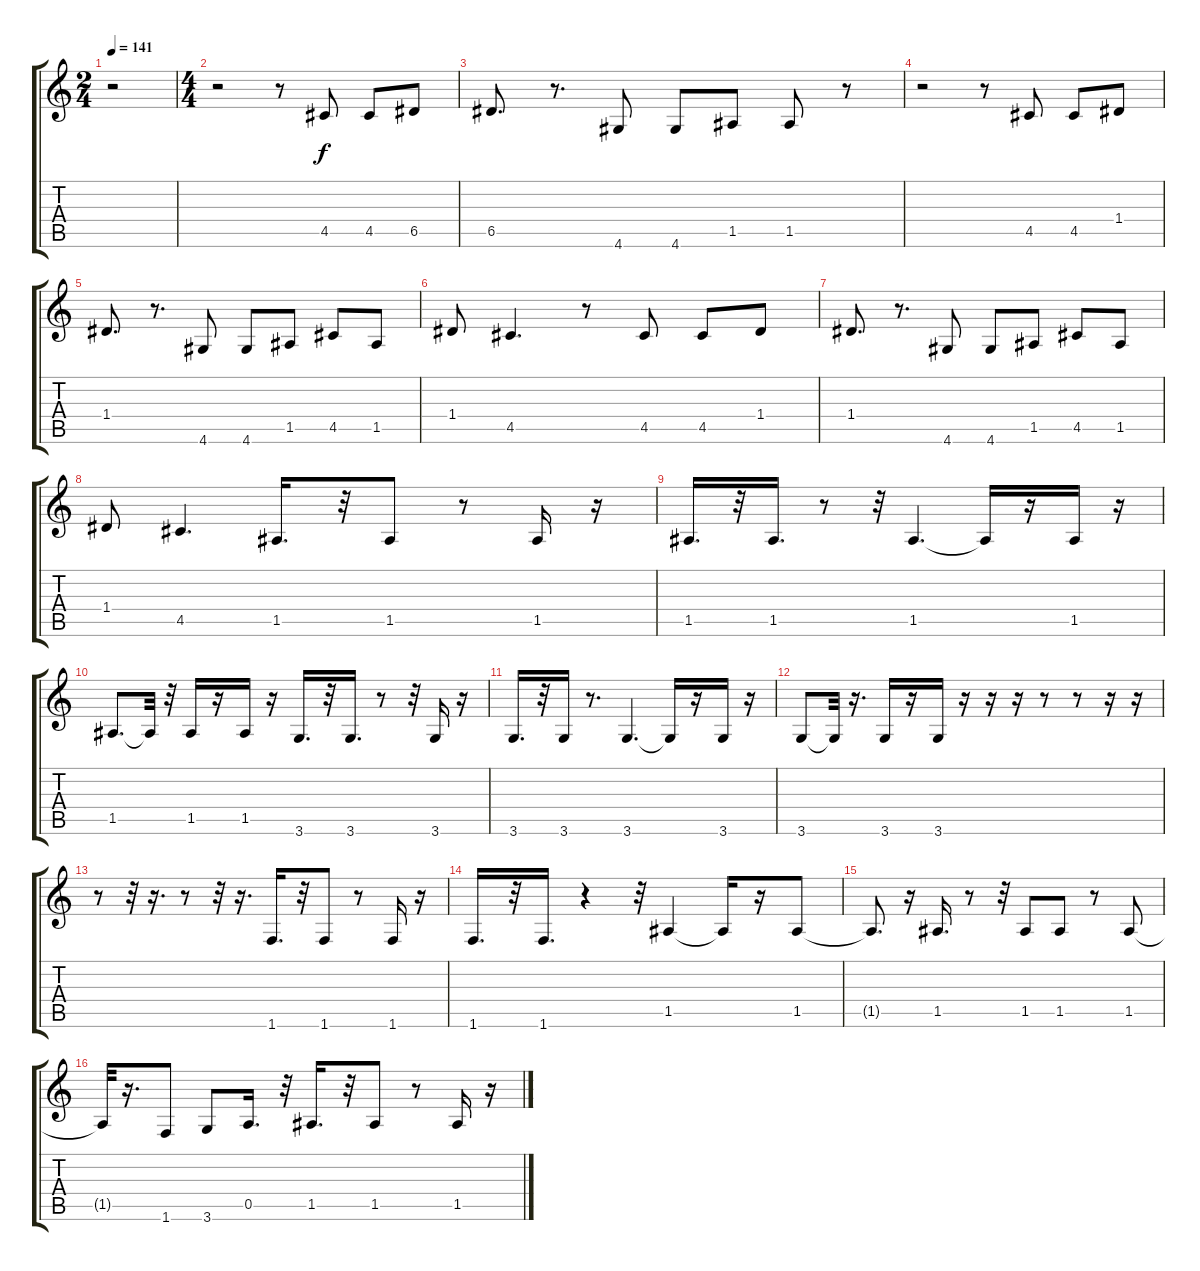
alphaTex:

\track "" {instrument electricbassfinger}
\staff {score tabs}
\tuning (E4 B3 G3 D3 A2 E2) {hide}
\ts (2 4)
\tempo 141
\clef g2
\ks c
r.2{dy f instrument electricbassfinger} |
\ts (4 4)
r.2 r.8 4.5.8 4.5.8 6.5.8 |
6.5.8{d} r.8{d} 4.6.8 4.6.8 1.5.8 1.5.8 r.8 |
r.2 r.8 4.5.8 4.5.8 1.4.8 |
1.4.8{d} r.8{d} 4.6.8 4.6.8 1.5.8 4.5.8 1.5.8 |
1.4.8 4.5.4{d} r.8 4.5.8 4.5.8 1.4.8 |
1.4.8{d} r.8{d} 4.6.8 4.6.8 1.5.8 4.5.8 1.5.8 |
1.4.8 4.5.4{d} 1.5.16{d} r.32 1.5.8 r.8 1.5.16 r.16 |
1.5.16{d} r.32 1.5.16{d} r.8 r.32 1.5.4{d} 1.5{t}.16 r.16 1.5.16 r.16 |
1.5.8{d} 1.5{t}.32 r.32 1.5.16 r.16 1.5.16 r.16 3.6.16{d} r.32 3.6.16{d} r.8 r.32 3.6.16 r.16 |
3.6.16{d} r.32 3.6.16 r.8{d} 3.6.4{d} 3.6{t}.16 r.16 3.6.16 r.16 |
3.6.8 3.6{t}.32 r.16{d} 3.6.16 r.16 3.6.16 r.16 r.16 r.16 r.8 r.8 r.16 r.16 |
r.8 r.32 r.16{d} r.8 r.32 r.16{d} 1.6.16{d} r.32 1.6.8 r.8 1.6.16 r.16 |
1.6.16{d} r.32 1.6.16{d} r.4 r.32 1.5.4 1.5{t}.16 r.16 1.5.8 |
1.5{t}.8{d} r.16 1.5.16{d} r.8 r.32 1.5.8 1.5.8 r.8 1.5.8 |
1.5{t}.32 r.16{d} 1.6.8 3.6.8 0.5.16{d} r.32 1.5.16{d} r.32 1.5.8 r.8 1.5.16 r.16
